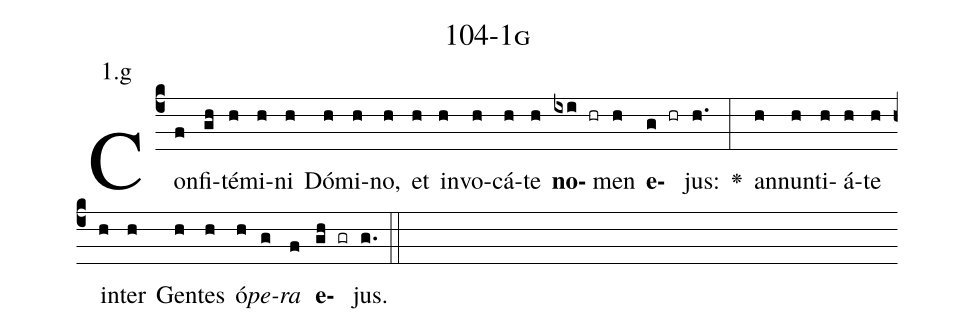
name: 104-1g;
annotation: 1.g;
%%
(c4)Con(f)fi(gh)té(h)mi(h)ni(h) Dó(h)mi(h)no,(h) et(h) in(h)vo(h)cá(h)te(h) <b>no</b>(ixi hr)men(h) <b>e</b>(g hr)jus:(h.) <v>\greheightstar</v>(:) an(h)nun(h)ti(h)á(h)te(h) in(h)ter(h) Gen(h)tes(h) ó(h)<i>pe</i>(g)<i>ra</i>(f) <b>e</b>(gh gr)jus.(g.) (::)


%E(h) u(h) o(g) u(f) a(gh) e.(g.) (::)
